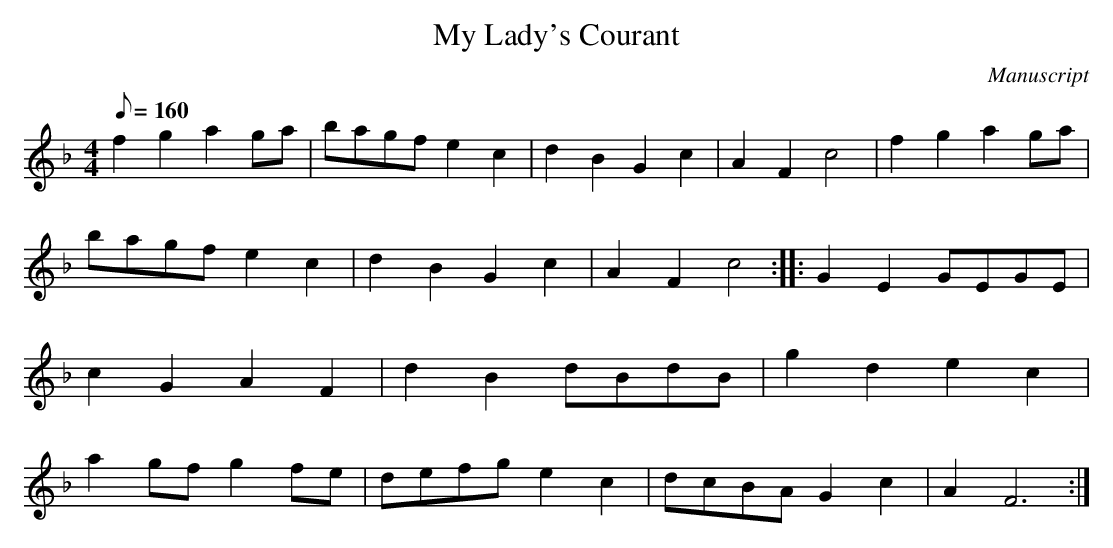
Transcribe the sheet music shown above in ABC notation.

X:1
T: My Lady's Courant
M:4/4
L:1/8
Q:160
O:Manuscript
K:F
f2 g2 a2 ga|bagf e2 c2| d2 B2 G2 c2|A2 F2 c4|f2 g2 a2 ga|bagf e2 c2|\
d2 B2 G2 c2|A2 F2 c4::\
G2 E2 GEGE|c2 G2 A2 F2|d2 B2 dBdB|g2 d2 e2 c2|a2 gf g2 fe|defg e2 c2|\
dcBA G2 c2| A2 F6:|
